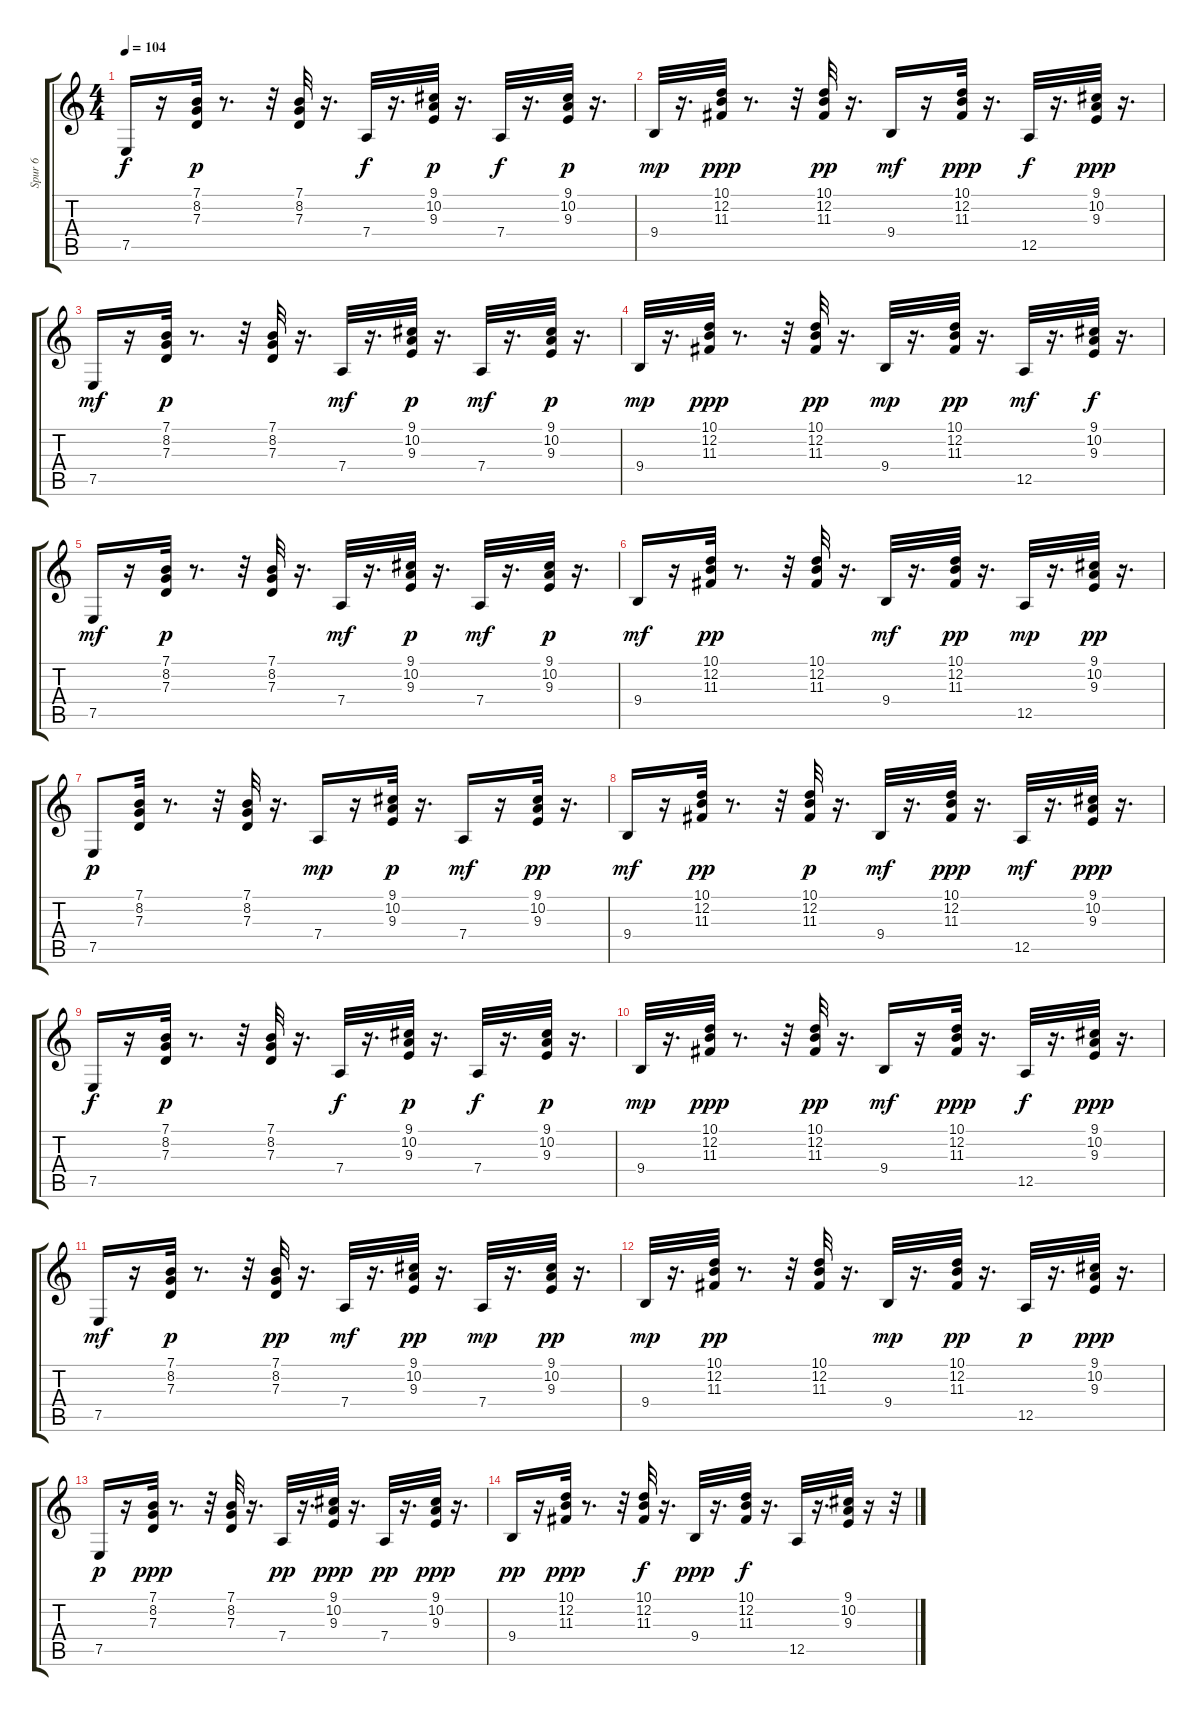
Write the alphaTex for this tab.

\track ("Spur 6" "Spur 6") {instrument pizzicatostrings}
\staff {score tabs}
\tuning (E4 B3 G3 D3 A2 E2) {hide}
\ts (4 4)
\tempo 104
\clef g2
\ks c
7.5.16{dy f} r.16 (7.1 8.2 7.3).32{dy p} r.8{d} r.32 (7.1 8.2 7.3).32 r.16{d} 7.4.32{dy f} r.16{d} (9.1 10.2 9.3).32{dy p} r.16{d} 7.4.32{dy f} r.16{d} (9.1 10.2 9.3).32{dy p} r.16{d} |
9.4.32{dy mp} r.16{d} (10.1 12.2 11.3).32{dy ppp} r.8{d} r.32 (10.1 12.2 11.3).32{dy pp} r.16{d} 9.4.16{dy mf} r.16 (10.1 12.2 11.3).32{dy ppp} r.16{d} 12.5.32{dy f} r.16{d} (9.1 10.2 9.3).32{dy ppp} r.16{d} |
7.5.16{dy mf} r.16 (7.1 8.2 7.3).32{dy p} r.8{d} r.32 (7.1 8.2 7.3).32 r.16{d} 7.4.32{dy mf} r.16{d} (9.1 10.2 9.3).32{dy p} r.16{d} 7.4.32{dy mf} r.16{d} (9.1 10.2 9.3).32{dy p} r.16{d} |
9.4.32{dy mp} r.16{d} (10.1 12.2 11.3).32{dy ppp} r.8{d} r.32 (10.1 12.2 11.3).32{dy pp} r.16{d} 9.4.32{dy mp} r.16{d} (10.1 12.2 11.3).32{dy pp} r.16{d} 12.5.32{dy mf} r.16{d} (9.1 10.2 9.3).32{dy f} r.16{d} |
7.5.16{dy mf} r.16 (7.1 8.2 7.3).32{dy p} r.8{d} r.32 (7.1 8.2 7.3).32 r.16{d} 7.4.32{dy mf} r.16{d} (9.1 10.2 9.3).32{dy p} r.16{d} 7.4.32{dy mf} r.16{d} (9.1 10.2 9.3).32{dy p} r.16{d} |
9.4.16{dy mf} r.16 (10.1 12.2 11.3).32{dy pp} r.8{d} r.32 (10.1 12.2 11.3).32 r.16{d} 9.4.32{dy mf} r.16{d} (10.1 12.2 11.3).32{dy pp} r.16{d} 12.5.32{dy mp} r.16{d} (9.1 10.2 9.3).32{dy pp} r.16{d} |
7.5.8{dy p} (7.1 8.2 7.3).32 r.8{d} r.32 (7.1 8.2 7.3).32 r.16{d} 7.4.16{dy mp} r.16 (9.1 10.2 9.3).32{dy p} r.16{d} 7.4.16{dy mf} r.16 (9.1 10.2 9.3).32{dy pp} r.16{d} |
9.4.16{dy mf} r.16 (10.1 12.2 11.3).32{dy pp} r.8{d} r.32 (10.1 12.2 11.3).32{dy p} r.16{d} 9.4.32{dy mf} r.16{d} (10.1 12.2 11.3).32{dy ppp} r.16{d} 12.5.32{dy mf} r.16{d} (9.1 10.2 9.3).32{dy ppp} r.16{d} |
7.5.16{dy f} r.16 (7.1 8.2 7.3).32{dy p} r.8{d} r.32 (7.1 8.2 7.3).32 r.16{d} 7.4.32{dy f} r.16{d} (9.1 10.2 9.3).32{dy p} r.16{d} 7.4.32{dy f} r.16{d} (9.1 10.2 9.3).32{dy p} r.16{d} |
9.4.32{dy mp} r.16{d} (10.1 12.2 11.3).32{dy ppp} r.8{d} r.32 (10.1 12.2 11.3).32{dy pp} r.16{d} 9.4.16{dy mf} r.16 (10.1 12.2 11.3).32{dy ppp} r.16{d} 12.5.32{dy f} r.16{d} (9.1 10.2 9.3).32{dy ppp} r.16{d} |
7.5.16{dy mf} r.16 (7.1 8.2 7.3).32{dy p} r.8{d} r.32 (7.1 8.2 7.3).32{dy pp} r.16{d} 7.4.32{dy mf} r.16{d} (9.1 10.2 9.3).32{dy pp} r.16{d} 7.4.32{dy mp} r.16{d} (9.1 10.2 9.3).32{dy pp} r.16{d} |
9.4.32{dy mp} r.16{d} (10.1 12.2 11.3).32{dy pp} r.8{d} r.32 (10.1 12.2 11.3).32 r.16{d} 9.4.32{dy mp} r.16{d} (10.1 12.2 11.3).32{dy pp} r.16{d} 12.5.32{dy p} r.16{d} (9.1 10.2 9.3).32{dy ppp} r.16{d} |
7.5.16{dy p} r.16 (7.1 8.2 7.3).32{dy ppp} r.8{d} r.32 (7.1 8.2 7.3).32 r.16{d} 7.4.32{dy pp} r.16{d} (9.1 10.2 9.3).32{dy ppp} r.16{d} 7.4.32{dy pp} r.16{d} (9.1 10.2 9.3).32{dy ppp} r.16{d} |
9.4.16{dy pp} r.16 (10.1 12.2 11.3).32{dy ppp} r.8{d} r.32 (10.1 12.2 11.3).32{dy f} r.16{d} 9.4.32{dy ppp} r.16{d} (10.1 12.2 11.3).32{dy f} r.16{d} 12.5.32 r.16{d} (9.1 10.2 9.3).32 r.16 r.32
